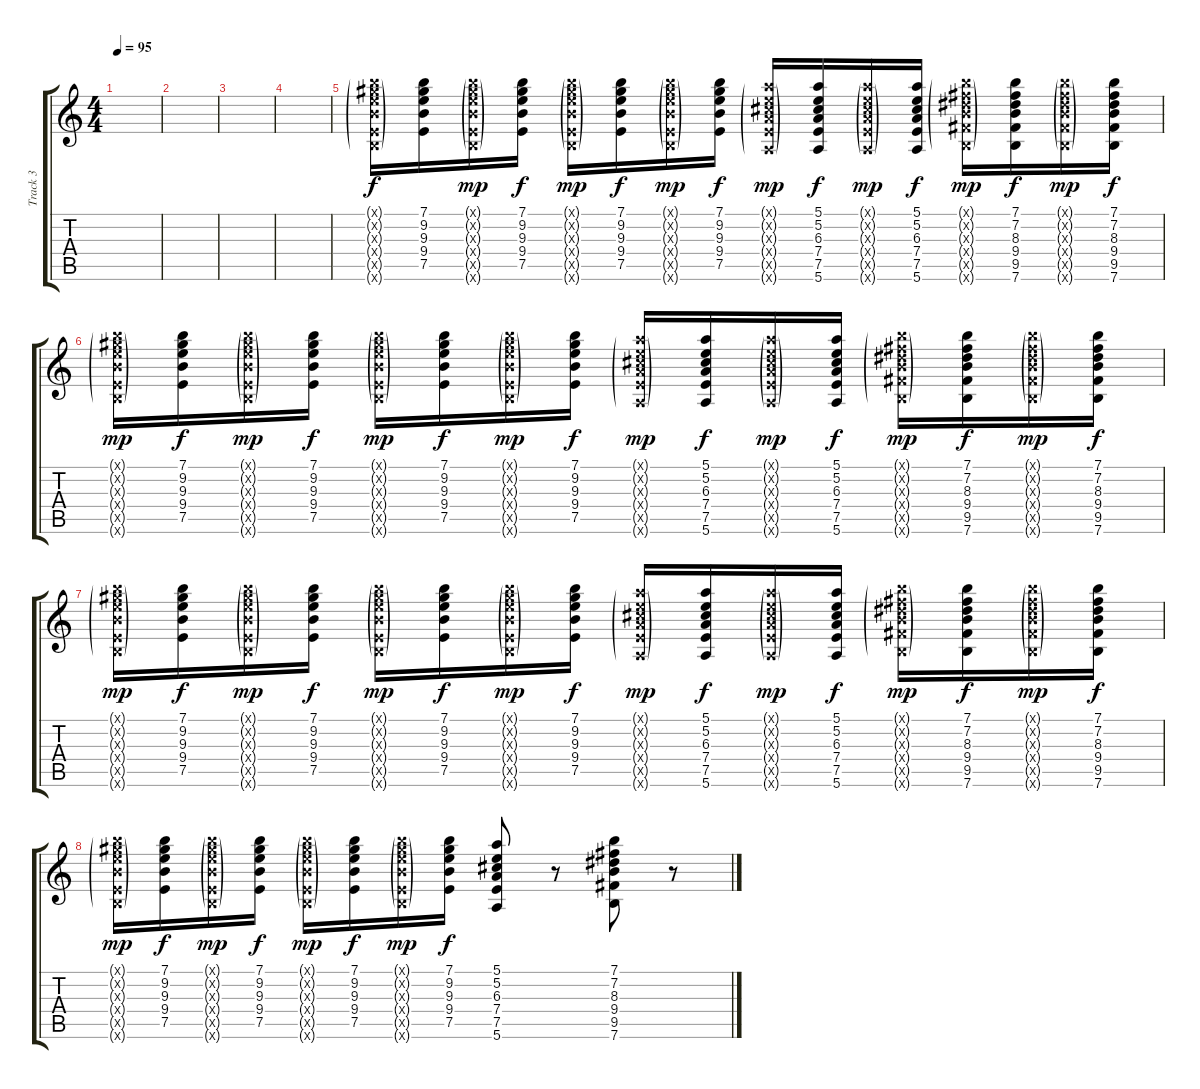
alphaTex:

\track ("Track 3" "Track 3") {instrument electricguitarclean}
\staff {score tabs}
\tuning (E4 B3 G3 D3 A2 E2) {hide}
\ts (4 4)
\tempo 95
\clef g2
\ks c
|
|
|
|
(7.1{g x} 9.2{g x} 9.3{g x} 9.4{g x} 7.5{g x} 7.6{g x}).16 (7.1 9.2 9.3 9.4 7.5).16{dy f} (7.1{g x} 9.2{g x} 9.3{g x} 9.4{g x} 7.5{g x} 7.6{g x}).16{dy mp} (7.1 9.2 9.3 9.4 7.5).16{dy f} (7.1{g x} 9.2{g x} 9.3{g x} 9.4{g x} 7.5{g x} 7.6{g x}).16{dy mp} (7.1 9.2 9.3 9.4 7.5).16{dy f} (7.1{g x} 9.2{g x} 9.3{g x} 9.4{g x} 7.5{g x} 7.6{g x}).16{dy mp} (7.1 9.2 9.3 9.4 7.5).16{dy f} (5.1{g x} 5.2{g x} 6.3{g x} 7.4{g x} 7.5{g x} 5.6{g x}).16{dy mp} (5.1 5.2 6.3 7.4 7.5 5.6).16{dy f} (5.1{g x} 5.2{g x} 6.3{g x} 7.4{g x} 7.5{g x} 5.6{g x}).16{dy mp} (5.1 5.2 6.3 7.4 7.5 5.6).16{dy f} (7.1{g x} 7.2{g x} 8.3{g x} 9.4{g x} 9.5{g x} 7.6{g x}).16{dy mp} (7.1 7.2 8.3 9.4 9.5 7.6).16{dy f} (7.1{g x} 7.2{g x} 8.3{g x} 9.4{g x} 9.5{g x} 7.6{g x}).16{dy mp} (7.1 7.2 8.3 9.4 9.5 7.6).16{dy f} |
(7.1{g x} 9.2{g x} 9.3{g x} 9.4{g x} 7.5{g x} 7.6{g x}).16{dy mp} (7.1 9.2 9.3 9.4 7.5).16{dy f} (7.1{g x} 9.2{g x} 9.3{g x} 9.4{g x} 7.5{g x} 7.6{g x}).16{dy mp} (7.1 9.2 9.3 9.4 7.5).16{dy f} (7.1{g x} 9.2{g x} 9.3{g x} 9.4{g x} 7.5{g x} 7.6{g x}).16{dy mp} (7.1 9.2 9.3 9.4 7.5).16{dy f} (7.1{g x} 9.2{g x} 9.3{g x} 9.4{g x} 7.5{g x} 7.6{g x}).16{dy mp} (7.1 9.2 9.3 9.4 7.5).16{dy f} (5.1{g x} 5.2{g x} 6.3{g x} 7.4{g x} 7.5{g x} 5.6{g x}).16{dy mp} (5.1 5.2 6.3 7.4 7.5 5.6).16{dy f} (5.1{g x} 5.2{g x} 6.3{g x} 7.4{g x} 7.5{g x} 5.6{g x}).16{dy mp} (5.1 5.2 6.3 7.4 7.5 5.6).16{dy f} (7.1{g x} 7.2{g x} 8.3{g x} 9.4{g x} 9.5{g x} 7.6{g x}).16{dy mp} (7.1 7.2 8.3 9.4 9.5 7.6).16{dy f} (7.1{g x} 7.2{g x} 8.3{g x} 9.4{g x} 9.5{g x} 7.6{g x}).16{dy mp} (7.1 7.2 8.3 9.4 9.5 7.6).16{dy f} |
(7.1{g x} 9.2{g x} 9.3{g x} 9.4{g x} 7.5{g x} 7.6{g x}).16{dy mp} (7.1 9.2 9.3 9.4 7.5).16{dy f} (7.1{g x} 9.2{g x} 9.3{g x} 9.4{g x} 7.5{g x} 7.6{g x}).16{dy mp} (7.1 9.2 9.3 9.4 7.5).16{dy f} (7.1{g x} 9.2{g x} 9.3{g x} 9.4{g x} 7.5{g x} 7.6{g x}).16{dy mp} (7.1 9.2 9.3 9.4 7.5).16{dy f} (7.1{g x} 9.2{g x} 9.3{g x} 9.4{g x} 7.5{g x} 7.6{g x}).16{dy mp} (7.1 9.2 9.3 9.4 7.5).16{dy f} (5.1{g x} 5.2{g x} 6.3{g x} 7.4{g x} 7.5{g x} 5.6{g x}).16{dy mp} (5.1 5.2 6.3 7.4 7.5 5.6).16{dy f} (5.1{g x} 5.2{g x} 6.3{g x} 7.4{g x} 7.5{g x} 5.6{g x}).16{dy mp} (5.1 5.2 6.3 7.4 7.5 5.6).16{dy f} (7.1{g x} 7.2{g x} 8.3{g x} 9.4{g x} 9.5{g x} 7.6{g x}).16{dy mp} (7.1 7.2 8.3 9.4 9.5 7.6).16{dy f} (7.1{g x} 7.2{g x} 8.3{g x} 9.4{g x} 9.5{g x} 7.6{g x}).16{dy mp} (7.1 7.2 8.3 9.4 9.5 7.6).16{dy f} |
(7.1{g x} 9.2{g x} 9.3{g x} 9.4{g x} 7.5{g x} 7.6{g x}).16{dy mp} (7.1 9.2 9.3 9.4 7.5).16{dy f} (7.1{g x} 9.2{g x} 9.3{g x} 9.4{g x} 7.5{g x} 7.6{g x}).16{dy mp} (7.1 9.2 9.3 9.4 7.5).16{dy f} (7.1{g x} 9.2{g x} 9.3{g x} 9.4{g x} 7.5{g x} 7.6{g x}).16{dy mp} (7.1 9.2 9.3 9.4 7.5).16{dy f} (7.1{g x} 9.2{g x} 9.3{g x} 9.4{g x} 7.5{g x} 7.6{g x}).16{dy mp} (7.1 9.2 9.3 9.4 7.5).16{dy f} (5.1 5.2 6.3 7.4 7.5 5.6).8 r.8 (7.1 7.2 8.3 9.4 9.5 7.6).8 r.8
